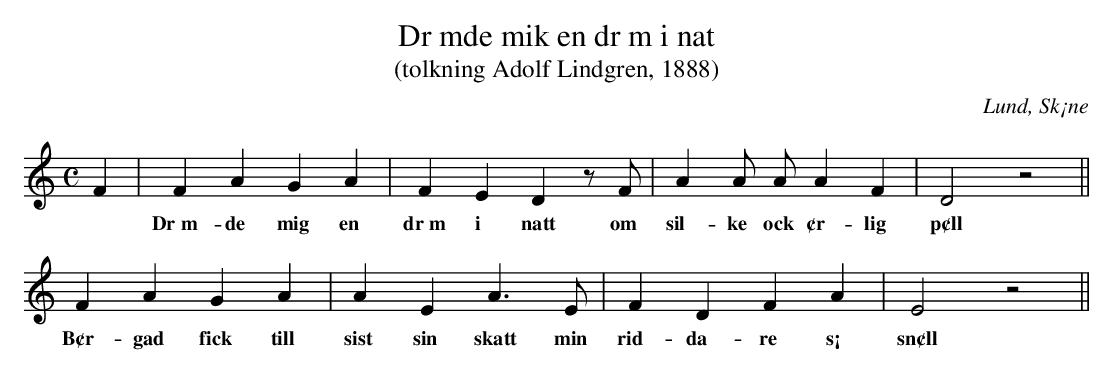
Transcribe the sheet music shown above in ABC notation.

X:1
T:Dr mde mik en dr m i nat
T:(tolkning Adolf Lindgren, 1888)
O:Lund, Sk¡ne
M:C
L:1/4
K:C
F | F A G A | F E D z/F/ | A A/ A/ A F | D2 z2 ||
w:|Dr m-de mig en|dr m i natt  om|sil-ke ock ¢r-lig|p¢ll||
F A G A | A E A>E | F D F A | E2 z2 ||
w:B¢r-gad fick till|sist sin skatt min|rid-da-re s¡|sn¢ll  Men||
